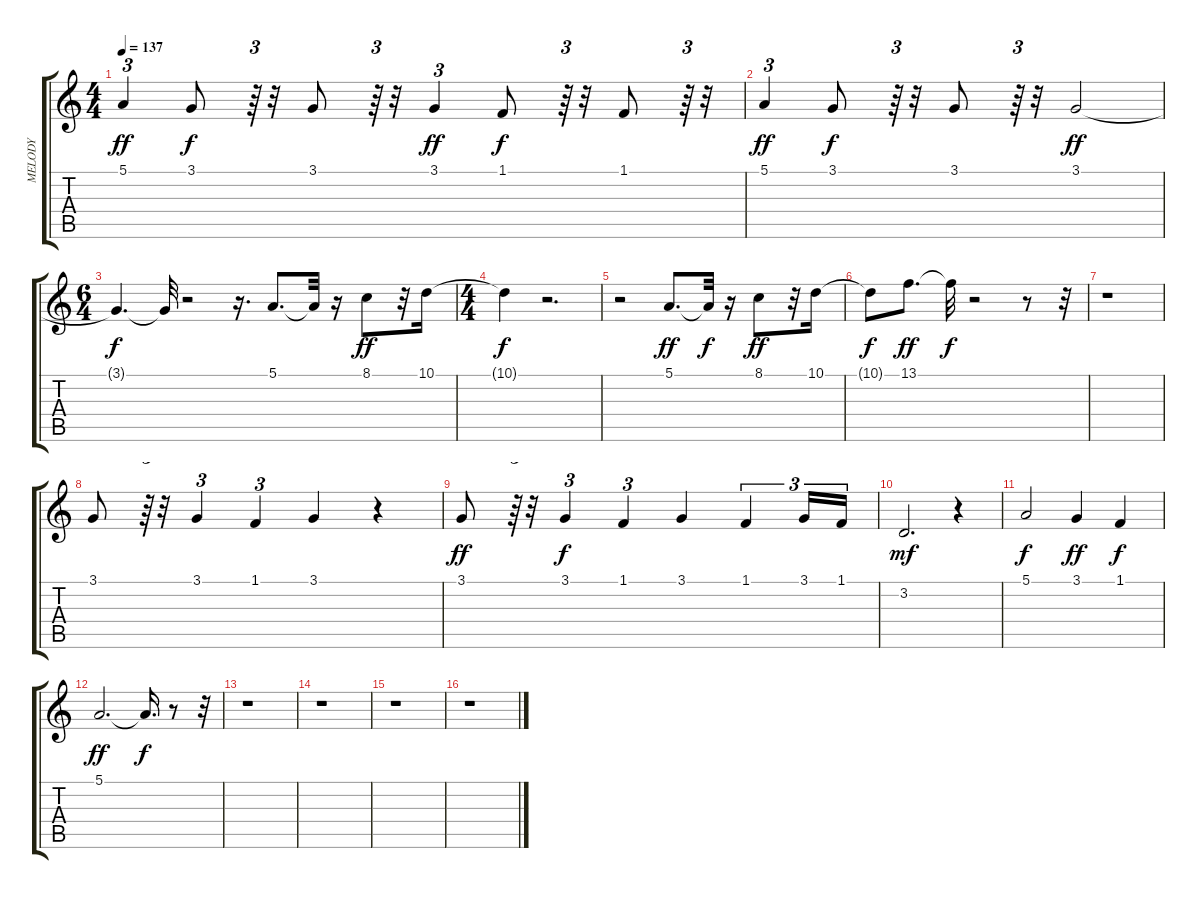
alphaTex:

\track ("MELODY" "MELODY") {instrument harmonica}
\staff {score tabs}
\tuning (E4 B3 G3 D3 A2 E2) {hide}
\ts (4 4)
\tempo 137
\clef g2
\ks c
5.1.4{tu (3 2) dy ff} 3.1.8{dy f} r.64{tu (3 2)} r.32 3.1.8 r.64{tu (3 2)} r.32 3.1.4{tu (3 2) dy ff} 1.1.8{dy f} r.64{tu (3 2)} r.32 1.1.8 r.64{tu (3 2)} r.32 |
5.1.4{tu (3 2) dy ff} 3.1.8{dy f} r.64{tu (3 2)} r.32 3.1.8 r.64{tu (3 2)} r.32 3.1.2{dy ff} |
\ts (6 4)
3.1{t}.4{d dy f} 3.1{t}.32 r.2 r.16{d} 5.1.8{d} 5.1{t}.32 r.16 8.1.8{dy ff} r.32 10.1.16 |
\ts (4 4)
10.1{t}.4{dy f} r.2{d} |
r.2 5.1.8{d dy ff} 5.1{t}.32{dy f} r.16 8.1.8{dy ff} r.32 10.1.16 |
10.1{t}.8{dy f} 13.1.8{d dy ff} 13.1{t}.32{dy f} r.2 r.8 r.32 |
r.1 |
3.1.8 r.64{tu (3 2)} r.32 3.1.4{tu (3 2)} 1.1.4{tu (3 2)} 3.1.4 r.4 |
3.1.8{dy ff} r.64{tu (3 2)} r.32 3.1.4{tu (3 2) dy f} 1.1.4{tu (3 2)} 3.1.4 1.1.4{tu (3 2)} 3.1.16{tu (3 2)} 1.1.16{tu (3 2)} |
3.2.2{d dy mf} r.4 |
5.1.2{dy f} 3.1.4{dy ff} 1.1.4{dy f} |
5.1.2{d dy ff} 5.1{t}.16{d dy f} r.8 r.32 |
r.1 |
r.1 |
r.1 |
r.1
